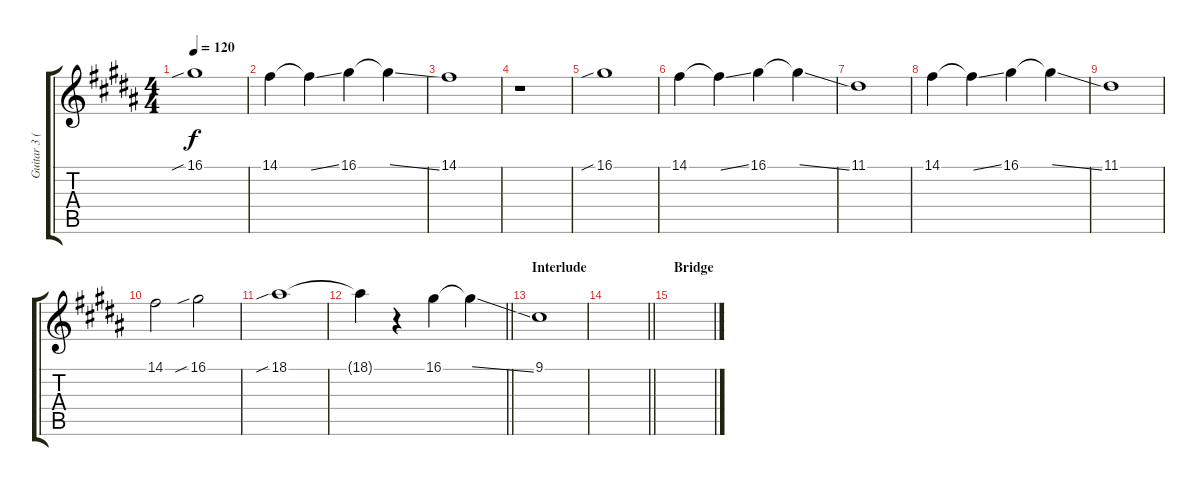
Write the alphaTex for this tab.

\track ("Guitar 3 (Guitar Synth w/ Slide)" "Guitar 3 (") {instrument pad2warm}
\staff {score tabs}
\tuning (E4 B3 G3 D3 A2 E2) {hide}
\ts (4 4)
\tempo 120
\clef g2
\ks b
16.1{sib}.1{dy f} |
14.1.4 14.1{ss t}.4 16.1.4 16.1{ss t}.4 |
14.1.1 |
r.1 |
16.1{sib}.1 |
14.1.4 14.1{ss t}.4 16.1.4 16.1{ss t}.4 |
11.1.1 |
14.1.4 14.1{ss t}.4 16.1.4 16.1{ss t}.4 |
11.1.1 |
14.1.2 16.1{sib}.2 |
18.1{sib}.1 |
\barLineRight lightlight
18.1{t}.4 r.4 16.1.4 16.1{ss t}.4 |
\section ("" "Interlude")
9.1.1 |
\barLineRight lightlight
|
\section ("" "Bridge")
